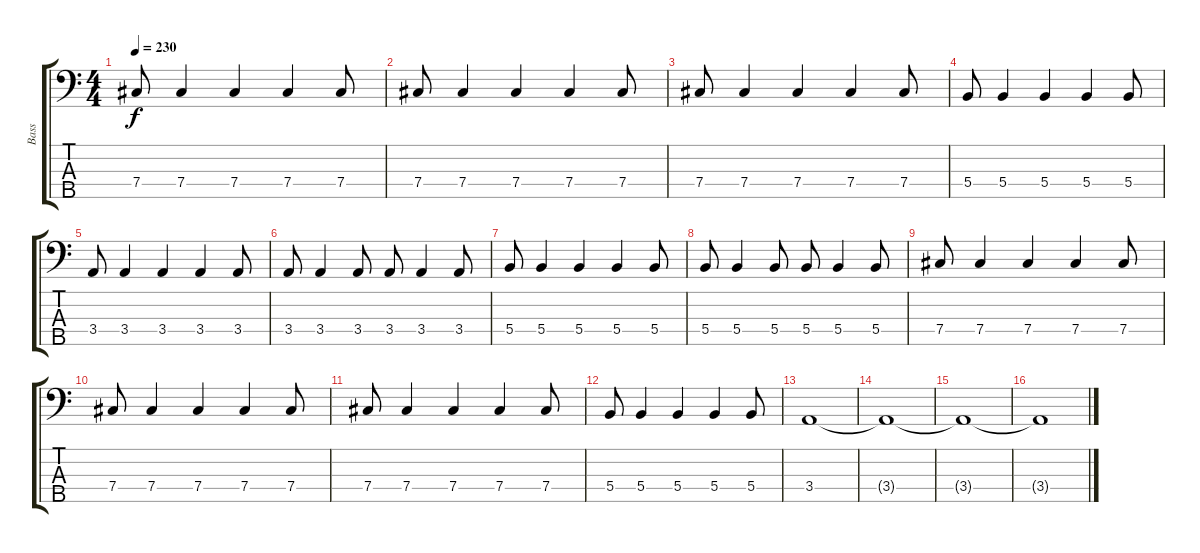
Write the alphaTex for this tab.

\track ("Bass" "Bass") {instrument electricbasspick}
\staff {score tabs}
\tuning (Ab2 E2 B1 Gb1 B0) {hide}
\ts (4 4)
\tempo 230
\clef f4
\ks c
7.4.8{dy f} 7.4.4 7.4.4 7.4.4 7.4.8 |
7.4.8 7.4.4 7.4.4 7.4.4 7.4.8 |
7.4.8 7.4.4 7.4.4 7.4.4 7.4.8 |
5.4.8 5.4.4 5.4.4 5.4.4 5.4.8 |
3.4.8 3.4.4 3.4.4 3.4.4 3.4.8 |
3.4.8 3.4.4 3.4.8 3.4.8 3.4.4 3.4.8 |
5.4.8 5.4.4 5.4.4 5.4.4 5.4.8 |
5.4.8 5.4.4 5.4.8 5.4.8 5.4.4 5.4.8 |
7.4.8 7.4.4 7.4.4 7.4.4 7.4.8 |
7.4.8 7.4.4 7.4.4 7.4.4 7.4.8 |
7.4.8 7.4.4 7.4.4 7.4.4 7.4.8 |
5.4.8 5.4.4 5.4.4 5.4.4 5.4.8 |
3.4.1 |
3.4{t}.1 |
3.4{t}.1 |
3.4{t}.1
